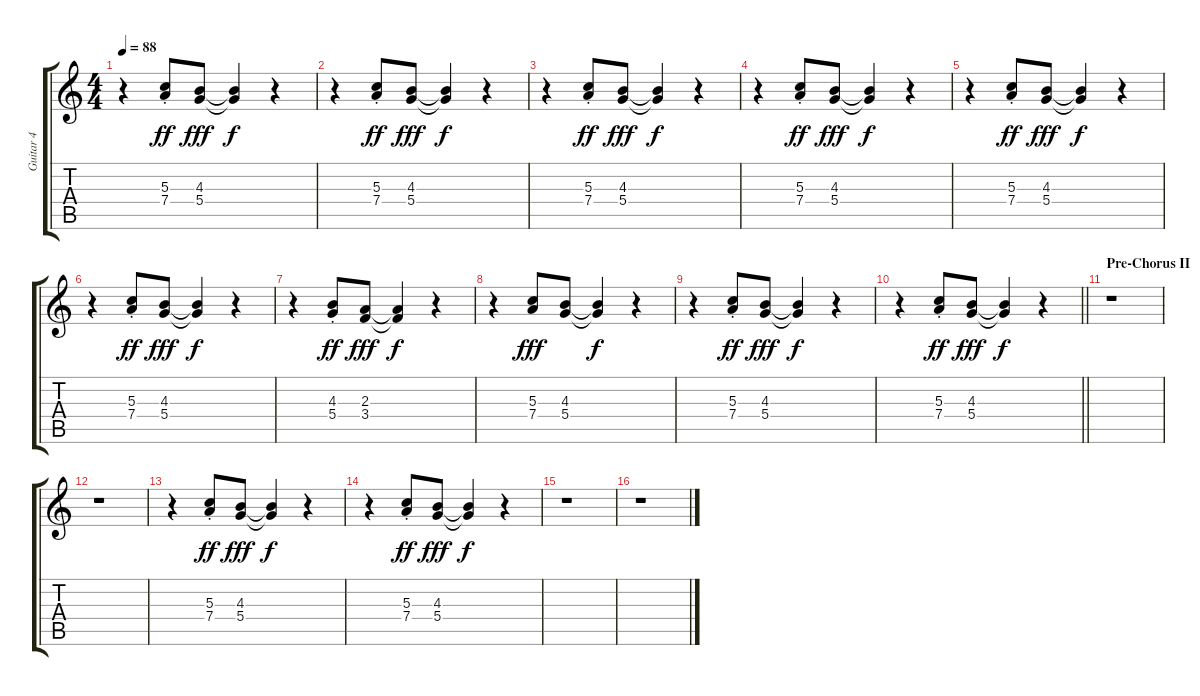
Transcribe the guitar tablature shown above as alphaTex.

\track ("Guitar 4" "Guitar 4") {instrument electricguitarjazz}
\staff {score tabs}
\tuning (E4 B3 G3 D3 A2 E2) {hide}
\ts (4 4)
\tempo 88
\clef g2
\ks c
r.4{dy f} (5.3{st} 7.4{st}).8{dy ff} (4.3 5.4).8{dy fff} (4.3{t} 5.4{t}).4{dy f} r.4 |
r.4 (5.3{st} 7.4{st}).8{dy ff} (4.3 5.4).8{dy fff} (4.3{t} 5.4{t}).4{dy f} r.4 |
r.4 (5.3{st} 7.4{st}).8{dy ff} (4.3 5.4).8{dy fff} (4.3{t} 5.4{t}).4{dy f} r.4 |
r.4 (5.3{st} 7.4{st}).8{dy ff} (4.3 5.4).8{dy fff} (4.3{t} 5.4{t}).4{dy f} r.4 |
r.4 (5.3{st} 7.4{st}).8{dy ff} (4.3 5.4).8{dy fff} (4.3{t} 5.4{t}).4{dy f} r.4 |
r.4 (5.3{st} 7.4{st}).8{dy ff} (4.3 5.4).8{dy fff} (4.3{t} 5.4{t}).4{dy f} r.4 |
r.4 (4.3{st} 5.4{st}).8{dy ff} (2.3 3.4).8{dy fff} (2.3{t} 3.4{t}).4{dy f} r.4 |
r.4 (5.3 7.4).8{dy fff} (4.3 5.4).8 (4.3{t} 5.4{t}).4{dy f} r.4 |
r.4 (5.3{st} 7.4{st}).8{dy ff} (4.3 5.4).8{dy fff} (4.3{t} 5.4{t}).4{dy f} r.4 |
\barLineRight lightlight
r.4 (5.3{st} 7.4{st}).8{dy ff} (4.3 5.4).8{dy fff} (4.3{t} 5.4{t}).4{dy f} r.4 |
\section ("" "Pre-Chorus II")
r.1 |
r.1 |
r.4 (5.3{st} 7.4{st}).8{dy ff} (4.3 5.4).8{dy fff} (4.3{t} 5.4{t}).4{dy f} r.4 |
r.4 (5.3{st} 7.4{st}).8{dy ff} (4.3 5.4).8{dy fff} (4.3{t} 5.4{t}).4{dy f} r.4 |
r.1 |
r.1
